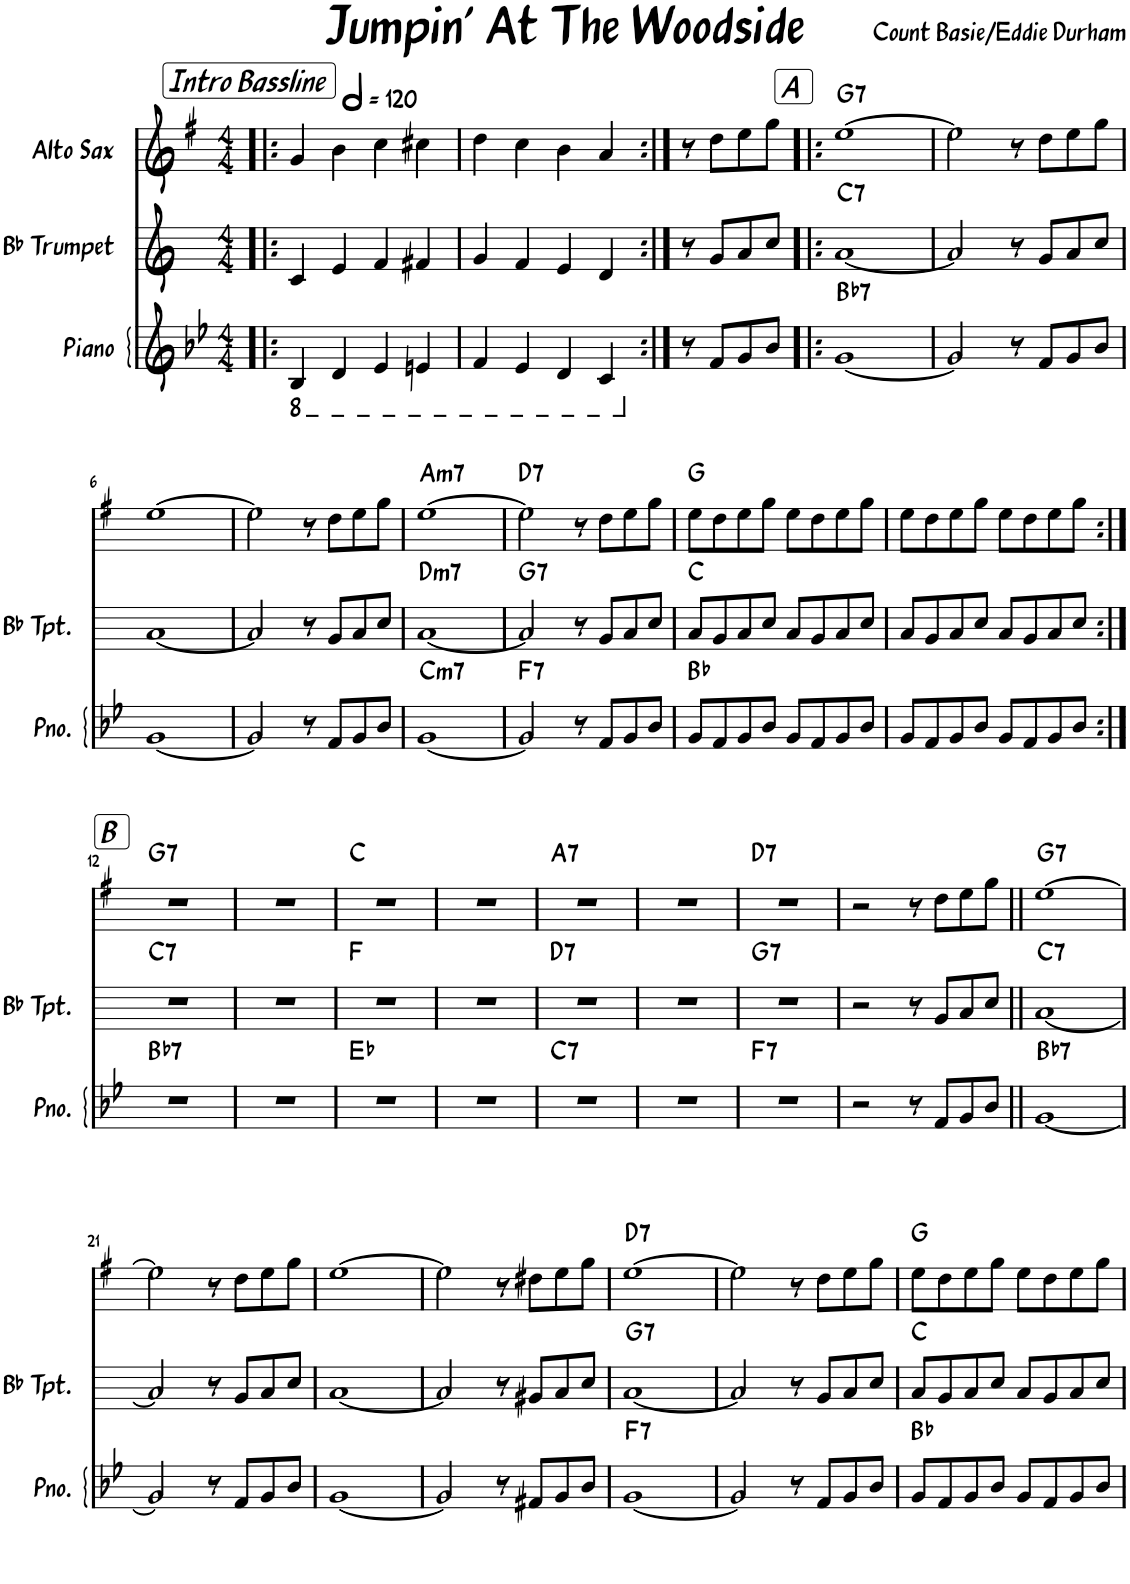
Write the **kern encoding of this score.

**kern	**harte	**kern	**harte	**kern	**harte
*part3	*part3	*part2	*part2	*part1	*part1
*staff3	*	*staff2	*	*staff1	*
*I"Piano	*	*I"Bb Trumpet	*	*I"Alto Sax	*
*I'Pno.	*	*I'Bb Tpt.	*	*I'Sax	*
*clefG2	*	*clefG2	*	*clefG2	*
*	*	*Trd1c2	*	*Trd5c9	*
*k[b-e-]	*	*k[]	*	*k[f#]	*
*M4/4	*	*M4/4	*	*M4/4	*
*MM240	*	*MM240	*	*MM240	*
*8ba	*	*	*	*	*
!!LO:REH:place=s1:a:i:fs=14:t=Intro Bassline
=1!|:	=1!|:	=1!|:	=1!|:	=1!|:	=1!|:
4BB-/	.	4c/	.	4g/	.
4D/	.	4e/	.	4b\	.
4E-/	.	4f/	.	4cc\	.
4En/	.	4f#X/	.	4cc#X\	.
=2	=2	=2	=2	=2	=2
4F/	.	4g/	.	4dd\	.
4E-/	.	4f/	.	4cc\	.
4D/	.	4e/	.	4b\	.
4C/	.	4d/	.	4a/	.
=3:|!	=3:|!	=3:|!	=3:|!	=3:|!	=3:|!
*X8ba	*	*	*	*	*
8r	.	8r	.	8r	.
8f/L	.	8g/L	.	8dd\L	.
8g/	.	8a/	.	8ee\	.
8b-/J	.	8cc/J	.	8gg\J	.
!!LO:REH:place=s1:a:i:fs=14:t=A
=4!|:	=4!|:	=4!|:	=4!|:	=4!|:	=4!|:
!	!LO:H:kt=7	!	!LO:H:kt=7	!	!LO:H:kt=7
[1g	Bb:7	[1a	C:7	[1ee	G:7
=5	=5	=5	=5	=5	=5
2g/]	.	2a/]	.	2ee\]	.
8r	.	8r	.	8r	.
8f/L	.	8g/L	.	8dd\L	.
8g/	.	8a/	.	8ee\	.
8b-/J	.	8cc/J	.	8gg\J	.
!!LO:LB:g=z
=6	=6	=6	=6	=6	=6
[1g	.	[1a	.	[1ee	.
=7	=7	=7	=7	=7	=7
2g/]	.	2a/]	.	2ee\]	.
8r	.	8r	.	8r	.
8f/L	.	8g/L	.	8dd\L	.
8g/	.	8a/	.	8ee\	.
8b-/J	.	8cc/J	.	8gg\J	.
=8	=8	=8	=8	=8	=8
!	!LO:H:kt=m7	!	!LO:H:kt=m7	!	!LO:H:kt=m7
[1g	C:min7	[1a	D:min7	[1ee	A:min7
=9	=9	=9	=9	=9	=9
!	!LO:H:kt=7	!	!LO:H:kt=7	!	!LO:H:kt=7
2g/]	F:7	2a/]	G:7	2ee\]	D:7
8r	.	8r	.	8r	.
8f/L	.	8g/L	.	8dd\L	.
8g/	.	8a/	.	8ee\	.
8b-/J	.	8cc/J	.	8gg\J	.
=10	=10	=10	=10	=10	=10
8g/L	Bb:maj	8a/L	C:maj	8ee\L	G:maj
8f/	.	8g/	.	8dd\	.
8g/	.	8a/	.	8ee\	.
8b-/J	.	8cc/J	.	8gg\J	.
8g/L	.	8a/L	.	8ee\L	.
8f/	.	8g/	.	8dd\	.
8g/	.	8a/	.	8ee\	.
8b-/J	.	8cc/J	.	8gg\J	.
=11	=11	=11	=11	=11	=11
8g/L	.	8a/L	.	8ee\L	.
8f/	.	8g/	.	8dd\	.
8g/	.	8a/	.	8ee\	.
8b-/J	.	8cc/J	.	8gg\J	.
8g/L	.	8a/L	.	8ee\L	.
8f/	.	8g/	.	8dd\	.
8g/	.	8a/	.	8ee\	.
8b-/J	.	8cc/J	.	8gg\J	.
!!LO:LB:g=z
!!LO:REH:place=s1:a:i:fs=14:t=B
=12:|!	=12:|!	=12:|!	=12:|!	=12:|!	=12:|!
!	!LO:H:kt=7	!	!LO:H:kt=7	!	!LO:H:kt=7
1r	Bb:7	1r	C:7	1r	G:7
=13	=13	=13	=13	=13	=13
1r	.	1r	.	1r	.
=14	=14	=14	=14	=14	=14
1r	Eb:maj	1r	F:maj	1r	C:maj
=15	=15	=15	=15	=15	=15
1r	.	1r	.	1r	.
=16	=16	=16	=16	=16	=16
!	!LO:H:kt=7	!	!LO:H:kt=7	!	!LO:H:kt=7
1r	C:7	1r	D:7	1r	A:7
=17	=17	=17	=17	=17	=17
1r	.	1r	.	1r	.
=18	=18	=18	=18	=18	=18
!	!LO:H:kt=7	!	!LO:H:kt=7	!	!LO:H:kt=7
1r	F:7	1r	G:7	1r	D:7
=19	=19	=19	=19	=19	=19
2r	.	2r	.	2r	.
8r	.	8r	.	8r	.
8f/L	.	8g/L	.	8dd\L	.
8g/	.	8a/	.	8ee\	.
8b-/J	.	8cc/J	.	8gg\J	.
=20||	=20||	=20||	=20||	=20||	=20||
!	!LO:H:kt=7	!	!LO:H:kt=7	!	!LO:H:kt=7
[1g	Bb:7	[1a	C:7	[1ee	G:7
!!LO:LB:g=z
=21	=21	=21	=21	=21	=21
2g/]	.	2a/]	.	2ee\]	.
8r	.	8r	.	8r	.
8f/L	.	8g/L	.	8dd\L	.
8g/	.	8a/	.	8ee\	.
8b-/J	.	8cc/J	.	8gg\J	.
=22	=22	=22	=22	=22	=22
[1g	.	[1a	.	[1ee	.
=23	=23	=23	=23	=23	=23
2g/]	.	2a/]	.	2ee\]	.
8r	.	8r	.	8r	.
8f#X/L	.	8g#X/L	.	8dd#X\L	.
8g/	.	8a/	.	8ee\	.
8b-/J	.	8cc/J	.	8gg\J	.
=24	=24	=24	=24	=24	=24
!	!LO:H:kt=7	!	!LO:H:kt=7	!	!LO:H:kt=7
[1g	F:7	[1a	G:7	[1ee	D:7
=25	=25	=25	=25	=25	=25
2g/]	.	2a/]	.	2ee\]	.
8r	.	8r	.	8r	.
8f/L	.	8g/L	.	8dd\L	.
8g/	.	8a/	.	8ee\	.
8b-/J	.	8cc/J	.	8gg\J	.
=26	=26	=26	=26	=26	=26
8g/L	Bb:maj	8a/L	C:maj	8ee\L	G:maj
8f/	.	8g/	.	8dd\	.
8g/	.	8a/	.	8ee\	.
8b-/J	.	8cc/J	.	8gg\J	.
8g/L	.	8a/L	.	8ee\L	.
8f/	.	8g/	.	8dd\	.
8g/	.	8a/	.	8ee\	.
8b-/J	.	8cc/J	.	8gg\J	.
=	=	=	=	=	=
*-	*-	*-	*-	*-	*-
